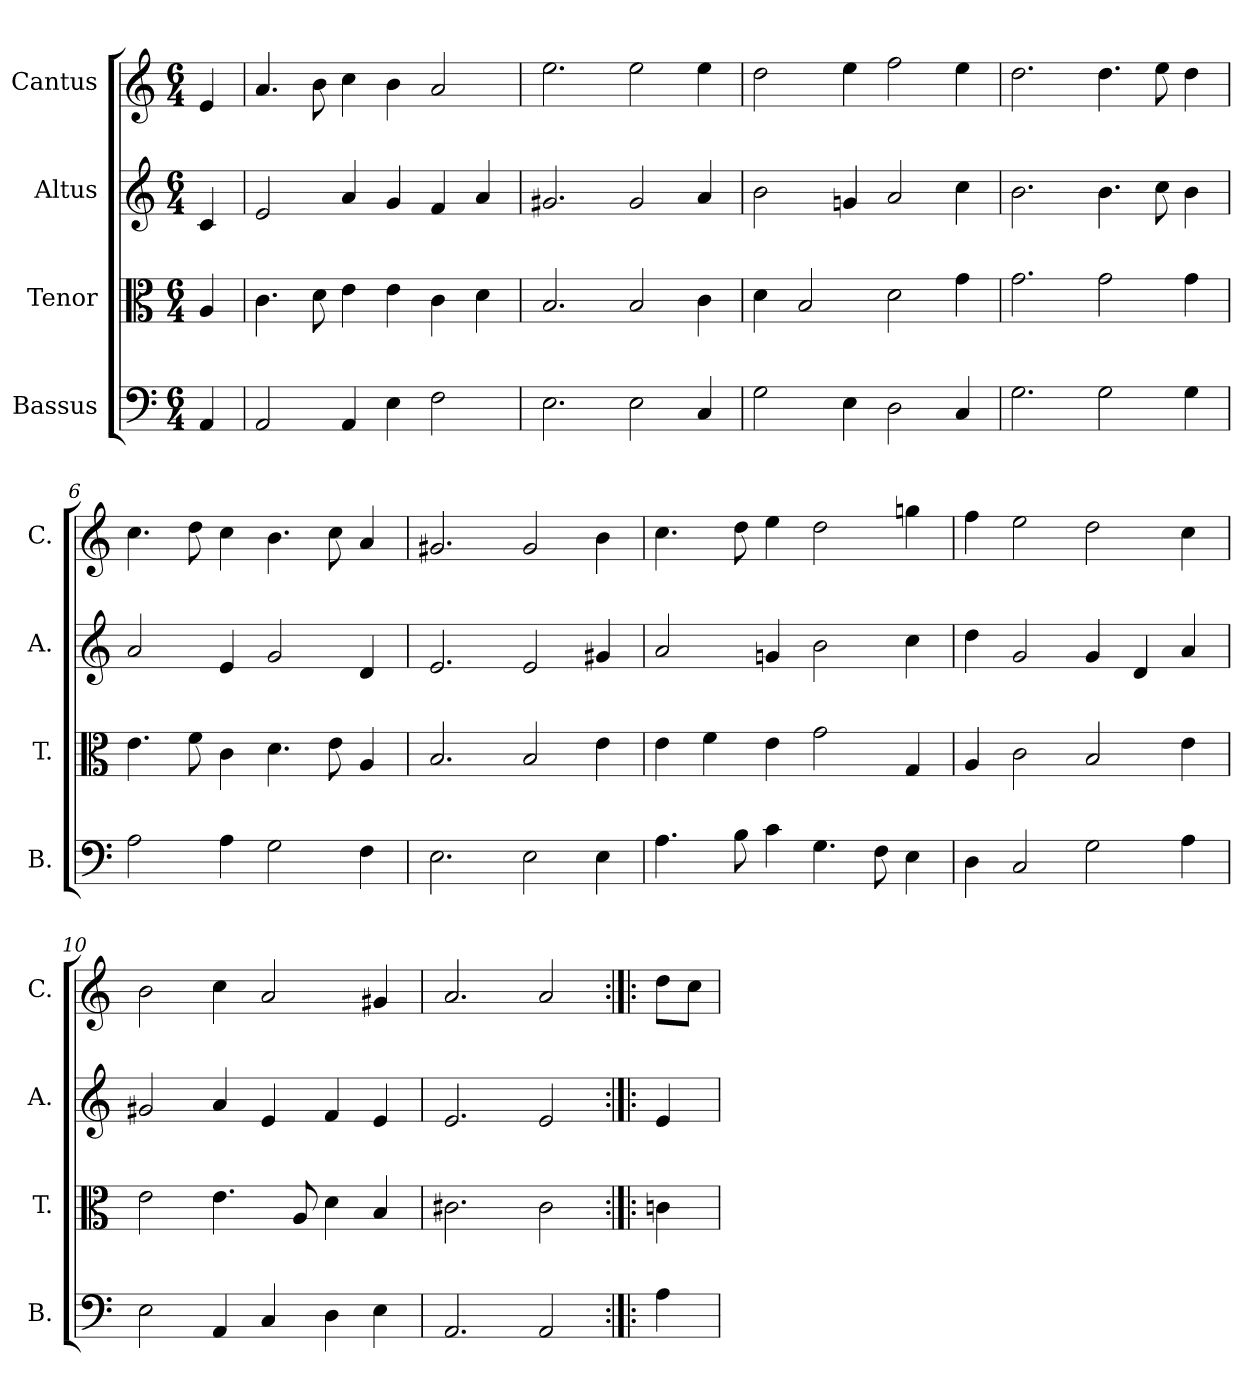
**kern	**kern	**kern	**kern
*part4	*part3	*part2	*part1
*staff4	*staff3	*staff2	*staff1
*I"Bassus	*I"Tenor	*I"Altus	*I"Cantus
*I'B.	*I'T.	*I'A.	*I'C.
*clefF4	*clefC3	*clefG2	*clefG2
*k[]	*k[]	*k[]	*k[]
*M6/4	*M6/4	*M6/4	*M6/4
=1	=1	=1	=1
4AA/	4A/	4c/	4e/
=2	=2	=2	=2
2AA/	4.c\	2e/	4.a/
.	8d\	.	8b\
4AA/	4e\	4a/	4cc\
4E\	4e\	4g/	4b\
2F\	4c\	4f/	2a/
.	4d\	4a/	.
=3	=3	=3	=3
2.E\	2.B/	2.g#X/	2.ee\
2E\	2B/	2g#/	2ee\
4C/	4c\	4a/	4ee\
=4	=4	=4	=4
2G\	4d\	2b\	2dd\
.	2B/	.	.
4E\	.	4gn/	4ee\
2D\	2d\	2a/	2ff\
4C/	4g\	4cc\	4ee\
=5	=5	=5	=5
2.G\	2.g\	2.b\	2.dd\
2G\	2g\	4.b\	4.dd\
.	.	8cc\	8ee\
4G\	4g\	4b\	4dd\
=6	=6	=6	=6
2A\	4.e\	2a/	4.cc\
.	8f\	.	8dd\
4A\	4c\	4e/	4cc\
2G\	4.d\	2g/	4.b\
.	8e\	.	8cc\
4F\	4A/	4d/	4a/
=7	=7	=7	=7
2.E\	2.B/	2.e/	2.g#X/
2E\	2B/	2e/	2g#/
4E\	4e\	4g#X/	4b\
=8	=8	=8	=8
4.A\	4e\	2a/	4.cc\
.	4f\	.	.
8B\	.	.	8dd\
4c\	4e\	4gn/	4ee\
4.G\	2g\	2b\	2dd\
8F\	.	.	.
4E\	4G/	4cc\	4ggn\
=9	=9	=9	=9
4D\	4A/	4dd\	4ff\
2C/	2c\	2g/	2ee\
2G\	2B/	4g/	2dd\
.	.	4d/	.
4A\	4e\	4a/	4cc\
!!LO:LB:g=z
=10	=10	=10	=10
2E\	2e\	2g#X/	2b\
4AA/	4.e\	4a/	4cc\
4C/	.	4e/	2a/
.	8A/	.	.
4D\	4d\	4f/	.
4E\	4B/	4e/	4g#X/
=11	=11	=11	=11
2.AA/	2.c#X\	2.e/	2.a/
2AA/	2c#\	2e/	2a/
=12:|!|:	=12:|!|:	=12:|!|:	=12:|!|:
4A\	4cn\	4e/	8dd\L
.	.	.	8cc\J
=	=	=	=
*-	*-	*-	*-
